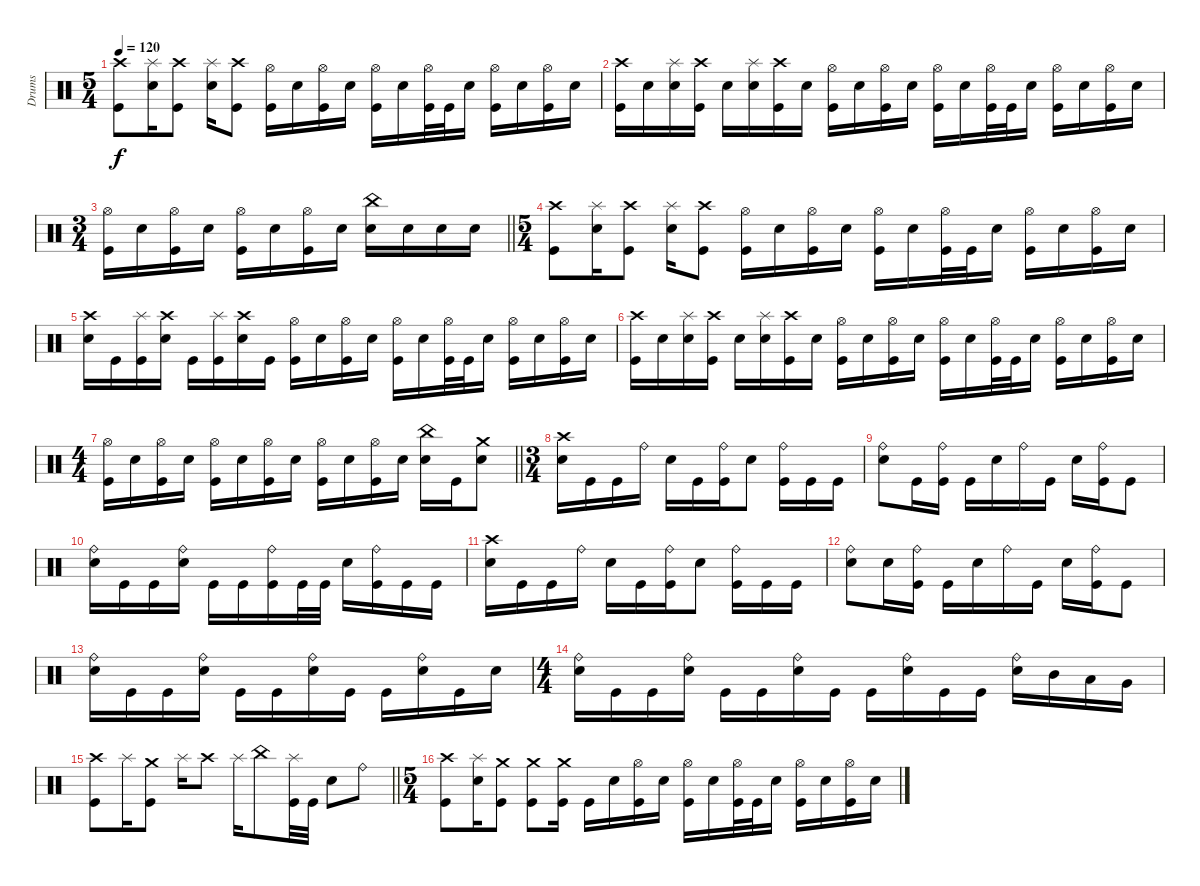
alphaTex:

\track ("Drums" "Drums") {instrument percussion}
\staff
\articulation defaults
\ts (5 4)
\tempo 120
\clef neutral
\ks c
("Crash high (hit)" "Kick (hit)").8{dy f} ("Splash (hit)" "Electric Snare (hit)").16 ("Crash high (hit)" "Kick (hit)").8 ("Splash (hit)" "Electric Snare (hit)").16 ("Crash high (hit)" "Kick (hit)").8 ("Hi-Hat (open)" "Kick (hit)").16 "Electric Snare (hit)".16 ("Hi-Hat (open)" "Kick (hit)").16 "Electric Snare (hit)".16 ("Hi-Hat (open)" "Kick (hit)").16 "Electric Snare (hit)".16 ("Hi-Hat (open)" "Kick (hit)").32 "Kick (hit)".32 "Electric Snare (hit)".16 ("Hi-Hat (open)" "Kick (hit)").16 "Electric Snare (hit)".16 ("Hi-Hat (open)" "Kick (hit)").16 "Electric Snare (hit)".16 |
("Crash high (hit)" "Kick (hit)").16 "Electric Snare (hit)".16 ("Splash (hit)" "Electric Snare (hit)").16 ("Crash high (hit)" "Kick (hit)").16 "Electric Snare (hit)".16 ("Splash (hit)" "Electric Snare (hit)").16 ("Crash high (hit)" "Kick (hit)").16 "Electric Snare (hit)".16 ("Hi-Hat (open)" "Kick (hit)").16 "Electric Snare (hit)".16 ("Hi-Hat (open)" "Kick (hit)").16 "Electric Snare (hit)".16 ("Hi-Hat (open)" "Kick (hit)").16 "Electric Snare (hit)".16 ("Hi-Hat (open)" "Kick (hit)").32 "Kick (hit)".32 "Electric Snare (hit)".16 ("Hi-Hat (open)" "Kick (hit)").16 "Electric Snare (hit)".16 ("Hi-Hat (open)" "Kick (hit)").16 "Electric Snare (hit)".16 |
\ts (3 4)
\barLineRight lightlight
("Hi-Hat (open)" "Kick (hit)").16 "Electric Snare (hit)".16 ("Hi-Hat (open)" "Kick (hit)").16 "Electric Snare (hit)".16 ("Hi-Hat (open)" "Kick (hit)").16 "Electric Snare (hit)".16 ("Hi-Hat (open)" "Kick (hit)").16 "Electric Snare (hit)".16 ("China (hit)" "Electric Snare (hit)").16 "Electric Snare (hit)".16 "Electric Snare (hit)".16 "Electric Snare (hit)".16 |
\ts (5 4)
("Crash high (hit)" "Kick (hit)").8 ("Splash (hit)" "Electric Snare (hit)").16 ("Crash high (hit)" "Kick (hit)").8 ("Splash (hit)" "Electric Snare (hit)").16 ("Crash high (hit)" "Kick (hit)").8 ("Hi-Hat (open)" "Kick (hit)").16 "Electric Snare (hit)".16 ("Hi-Hat (open)" "Kick (hit)").16 "Electric Snare (hit)".16 ("Hi-Hat (open)" "Kick (hit)").16 "Electric Snare (hit)".16 ("Hi-Hat (open)" "Kick (hit)").32 "Kick (hit)".32 "Electric Snare (hit)".16 ("Hi-Hat (open)" "Kick (hit)").16 "Electric Snare (hit)".16 ("Hi-Hat (open)" "Kick (hit)").16 "Electric Snare (hit)".16 |
("Crash high (hit)" "Electric Snare (hit)").16 "Kick (hit)".16 ("Splash (hit)" "Kick (hit)").16 ("Crash high (hit)" "Electric Snare (hit)").16 "Kick (hit)".16 ("Splash (hit)" "Kick (hit)").16 ("Crash high (hit)" "Electric Snare (hit)").16 "Kick (hit)".16 ("Hi-Hat (open)" "Kick (hit)").16 "Electric Snare (hit)".16 ("Hi-Hat (open)" "Kick (hit)").16 "Electric Snare (hit)".16 ("Hi-Hat (open)" "Kick (hit)").16 "Electric Snare (hit)".16 ("Hi-Hat (open)" "Kick (hit)").32 "Kick (hit)".32 "Electric Snare (hit)".16 ("Hi-Hat (open)" "Kick (hit)").16 "Electric Snare (hit)".16 ("Hi-Hat (open)" "Kick (hit)").16 "Electric Snare (hit)".16 |
("Crash high (hit)" "Kick (hit)").16 "Electric Snare (hit)".16 ("Splash (hit)" "Electric Snare (hit)").16 ("Crash high (hit)" "Kick (hit)").16 "Electric Snare (hit)".16 ("Splash (hit)" "Electric Snare (hit)").16 ("Crash high (hit)" "Kick (hit)").16 "Electric Snare (hit)".16 ("Hi-Hat (open)" "Kick (hit)").16 "Electric Snare (hit)".16 ("Hi-Hat (open)" "Kick (hit)").16 "Electric Snare (hit)".16 ("Hi-Hat (open)" "Kick (hit)").16 "Electric Snare (hit)".16 ("Hi-Hat (open)" "Kick (hit)").32 "Kick (hit)".32 "Electric Snare (hit)".16 ("Hi-Hat (open)" "Kick (hit)").16 "Electric Snare (hit)".16 ("Hi-Hat (open)" "Kick (hit)").16 "Electric Snare (hit)".16 |
\ts (4 4)
\barLineRight lightlight
("Hi-Hat (open)" "Kick (hit)").16 "Electric Snare (hit)".16 ("Hi-Hat (open)" "Kick (hit)").16 "Electric Snare (hit)".16 ("Hi-Hat (open)" "Kick (hit)").16 "Electric Snare (hit)".16 ("Hi-Hat (open)" "Kick (hit)").16 "Electric Snare (hit)".16 ("Hi-Hat (open)" "Kick (hit)").16 "Electric Snare (hit)".16 ("Hi-Hat (open)" "Kick (hit)").16 "Electric Snare (hit)".16 ("China (hit)" "Electric Snare (hit)").16 "Kick (hit)".16 ("Crash medium (hit)" "Electric Snare (hit)").8 |
\ts (3 4)
\section ("" "")
("Crash high (hit)" "Electric Snare (hit)").16 "Kick (hit)".16 "Kick (hit)".16 "Ride (bell)".16 "Electric Snare (hit)".16 "Kick (hit)".16 ("Ride (bell)" "Kick (hit)").16 "Electric Snare (hit)".8 ("Ride (bell)" "Kick (hit)").16 "Kick (hit)".16 "Kick (hit)".16 |
("Ride (bell)" "Electric Snare (hit)").8 "Kick (hit)".16 ("Ride (bell)" "Kick (hit)").16 "Kick (hit)".16 "Electric Snare (hit)".16 "Ride (bell)".16 "Kick (hit)".16 "Electric Snare (hit)".16 ("Ride (bell)" "Kick (hit)").16 "Kick (hit)".8 |
("Ride (bell)" "Electric Snare (hit)").16 "Kick (hit)".16 "Kick (hit)".16 ("Ride (bell)" "Electric Snare (hit)").16 "Kick (hit)".16 "Kick (hit)".16 ("Ride (bell)" "Kick (hit)").16 "Kick (hit)".32 "Kick (hit)".32 "Electric Snare (hit)".16 ("Ride (bell)" "Kick (hit)").16 "Kick (hit)".16 "Kick (hit)".16 |
("Crash high (hit)" "Electric Snare (hit)").16 "Kick (hit)".16 "Kick (hit)".16 "Ride (bell)".16 "Electric Snare (hit)".16 "Kick (hit)".16 ("Ride (bell)" "Kick (hit)").16 "Electric Snare (hit)".8 ("Ride (bell)" "Kick (hit)").16 "Kick (hit)".16 "Kick (hit)".16 |
("Ride (bell)" "Electric Snare (hit)").8 "Electric Snare (hit)".16 ("Ride (bell)" "Kick (hit)").16 "Kick (hit)".16 "Electric Snare (hit)".16 "Ride (bell)".16 "Kick (hit)".16 "Electric Snare (hit)".16 ("Ride (bell)" "Kick (hit)").16 "Kick (hit)".8 |
("Ride (bell)" "Electric Snare (hit)").16 "Kick (hit)".16 "Kick (hit)".16 ("Ride (bell)" "Electric Snare (hit)").16 "Kick (hit)".16 "Kick (hit)".16 ("Ride (bell)" "Electric Snare (hit)").16 "Kick (hit)".16 "Kick (hit)".16 ("Ride (bell)" "Electric Snare (hit)").16 "Kick (hit)".16 "Electric Snare (hit)".16 |
\ts (4 4)
("Ride (bell)" "Electric Snare (hit)").16 "Kick (hit)".16 "Kick (hit)".16 ("Ride (bell)" "Electric Snare (hit)").16 "Kick (hit)".16 "Kick (hit)".16 ("Ride (bell)" "Electric Snare (hit)").16 "Kick (hit)".16 "Kick (hit)".16 ("Ride (bell)" "Electric Snare (hit)").16 "Kick (hit)".16 "Kick (hit)".16 ("Ride (bell)" "Electric Snare (hit)").16 "Mid Tom (hit)".16 "Low Tom (hit)".16 "Very Low Tom (hit)".16 |
\barLineRight lightlight
("Crash high (hit)" "Kick (hit)").8 "Splash (hit)".16 ("Crash medium (hit)" "Kick (hit)").8 "Splash (hit)".16 "Crash high (hit)".8 "Splash (hit)".16 "China (hit)".8 ("Splash (hit)" "Kick (hit)").32 "Kick (hit)".32 "Electric Snare (hit)".8 "Ride (bell)".8 |
\ts (5 4)
\section ("" "")
("Crash high (hit)" "Kick (hit)").8 ("Splash (hit)" "Electric Snare (hit)").16 ("Crash medium (hit)" "Kick (hit)").8 ("Crash medium (hit)" "Kick (hit)").8 ("Crash medium (hit)" "Kick (hit)").16 "Kick (hit)".16 "Electric Snare (hit)".16 ("Hi-Hat (open)" "Kick (hit)").16 "Electric Snare (hit)".16 ("Hi-Hat (open)" "Kick (hit)").16 "Electric Snare (hit)".16 ("Hi-Hat (open)" "Kick (hit)").32 "Kick (hit)".32 "Electric Snare (hit)".16 ("Hi-Hat (open)" "Kick (hit)").16 "Electric Snare (hit)".16 ("Hi-Hat (open)" "Kick (hit)").16 "Electric Snare (hit)".16
